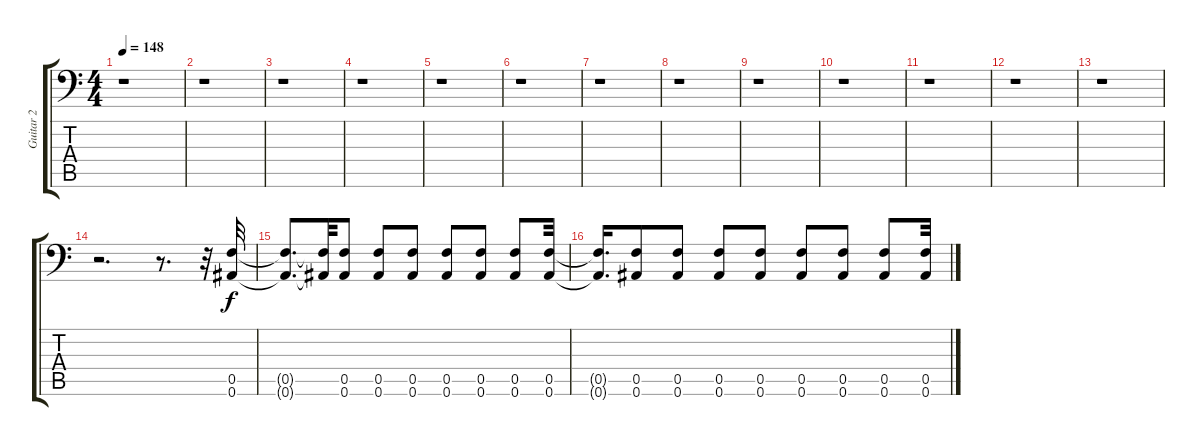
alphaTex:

\track ("Guitar 2" "Guitar 2") {instrument distortionguitar}
\staff {score tabs}
\tuning (C4 G3 Eb3 Bb2 F2 Bb1) {hide}
\ts (4 4)
\tempo 148
\clef f4
\ks c
r.1{dy f} |
r.1 |
r.1 |
r.1 |
r.1 |
r.1 |
r.1 |
r.1 |
r.1 |
r.1 |
r.1 |
r.1 |
r.1 |
r.2{d} r.8{d} r.32 (0.5 0.6).32 |
(0.5{t} 0.6{t}).8{d} (0.5{t} 0.6{t}).32 (0.5 0.6).8 (0.5 0.6).8 (0.5 0.6).8 (0.5 0.6).8 (0.5 0.6).8 (0.5 0.6).8 (0.5 0.6).32 |
(0.5{t} 0.6{t}).16{d} (0.5 0.6).8 (0.5 0.6).8 (0.5 0.6).8 (0.5 0.6).8 (0.5 0.6).8 (0.5 0.6).8 (0.5 0.6).8 (0.5 0.6).32
